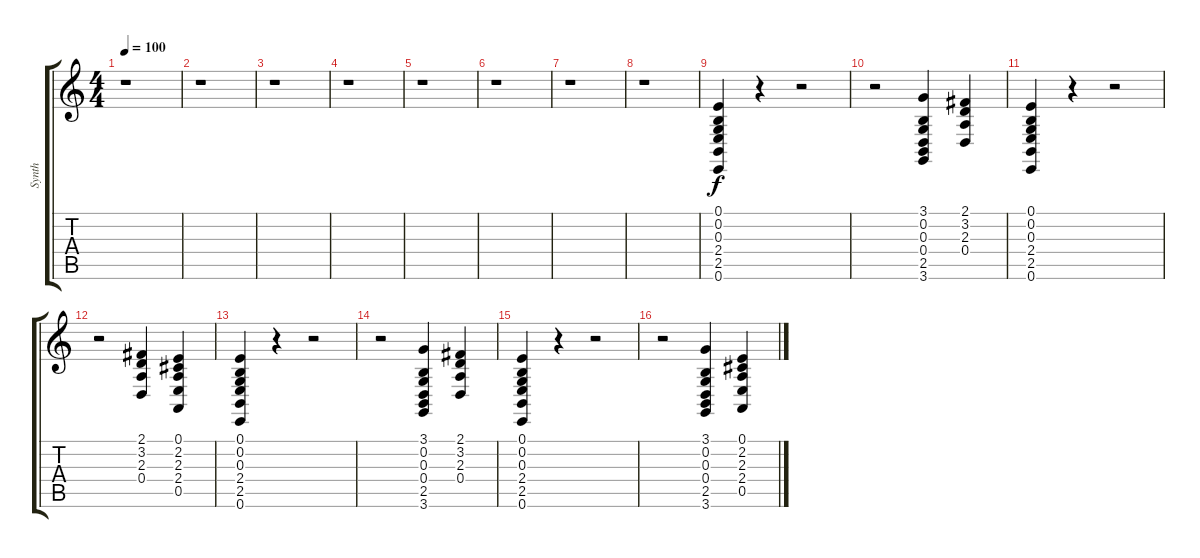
\track ("Synth" "Synth") {instrument stringensemble1}
\staff {score tabs}
\tuning (E4 B3 G3 D3 A2 E2) {hide}
\ts (4 4)
\tempo 100
\clef g2
\ks c
r.1{dy f instrument stringensemble1} |
r.1 |
r.1 |
r.1 |
r.1 |
r.1 |
r.1 |
r.1 |
(0.1 0.2 0.3 2.4 2.5 0.6).4 r.4 r.2 |
r.2 (3.1 0.2 0.3 0.4 2.5 3.6).4 (2.1 3.2 2.3 0.4).4 |
(0.1 0.2 0.3 2.4 2.5 0.6).4 r.4 r.2 |
r.2 (2.1 3.2 2.3 0.4).4 (0.1 2.2 2.3 2.4 0.5).4 |
(0.1 0.2 0.3 2.4 2.5 0.6).4 r.4 r.2 |
r.2 (3.1 0.2 0.3 0.4 2.5 3.6).4 (2.1 3.2 2.3 0.4).4 |
(0.1 0.2 0.3 2.4 2.5 0.6).4 r.4 r.2 |
r.2 (3.1 0.2 0.3 0.4 2.5 3.6).4 (0.1 2.2 2.3 2.4 0.5).4
